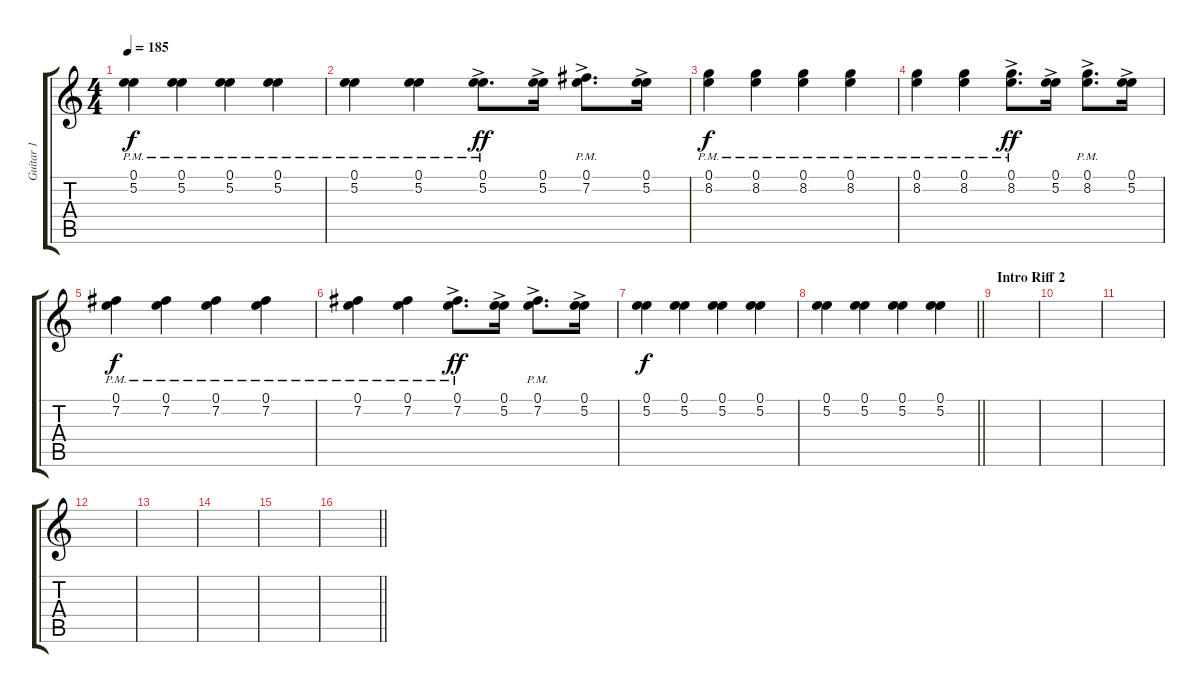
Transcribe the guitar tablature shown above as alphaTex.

\track ("Guitar 1" "Guitar 1") {instrument overdrivenguitar}
\staff {score tabs}
\tuning (E4 B3 G3 D3 A2 E2) {hide}
\ts (4 4)
\tempo 185
\clef g2
\ks c
(0.1{pm} 5.2{pm}).4{dy f} (0.1{pm} 5.2{pm}).4 (0.1{pm} 5.2{pm}).4 (0.1{pm} 5.2{pm}).4 |
(0.1{pm} 5.2{pm}).4 (0.1{pm} 5.2{pm}).4 (0.1{pm} 5.2{ac pm}).8{d dy ff} (0.1{ac} 5.2).16 (0.1{pm} 7.2{ac pm}).8{d} (0.1{ac} 5.2).16 |
(0.1{pm} 8.2{pm}).4{dy f} (0.1{pm} 8.2{pm}).4 (0.1{pm} 8.2{pm}).4 (0.1{pm} 8.2{pm}).4 |
(0.1{pm} 8.2{pm}).4 (0.1{pm} 8.2{pm}).4 (0.1{pm} 8.2{ac pm}).8{d dy ff} (0.1{ac} 5.2).16 (0.1{pm} 8.2{ac pm}).8{d} (0.1{ac} 5.2).16 |
(0.1{pm} 7.2{pm}).4{dy f} (0.1{pm} 7.2{pm}).4 (0.1{pm} 7.2{pm}).4 (0.1{pm} 7.2{pm}).4 |
(0.1{pm} 7.2{pm}).4 (0.1{pm} 7.2{pm}).4 (0.1{pm} 7.2{ac pm}).8{d dy ff} (0.1{ac} 5.2).16 (0.1{pm} 7.2{ac pm}).8{d} (0.1{ac} 5.2).16 |
(0.1 5.2).4{dy f volume 15} (0.1 5.2).4 (0.1 5.2).4 (0.1 5.2).4 |
\barLineRight lightlight
(0.1 5.2).4 (0.1 5.2).4 (0.1 5.2).4 (0.1 5.2).4 |
\section ("" "Intro Riff 2")
|
|
|
|
|
|
|
\barLineRight lightlight
